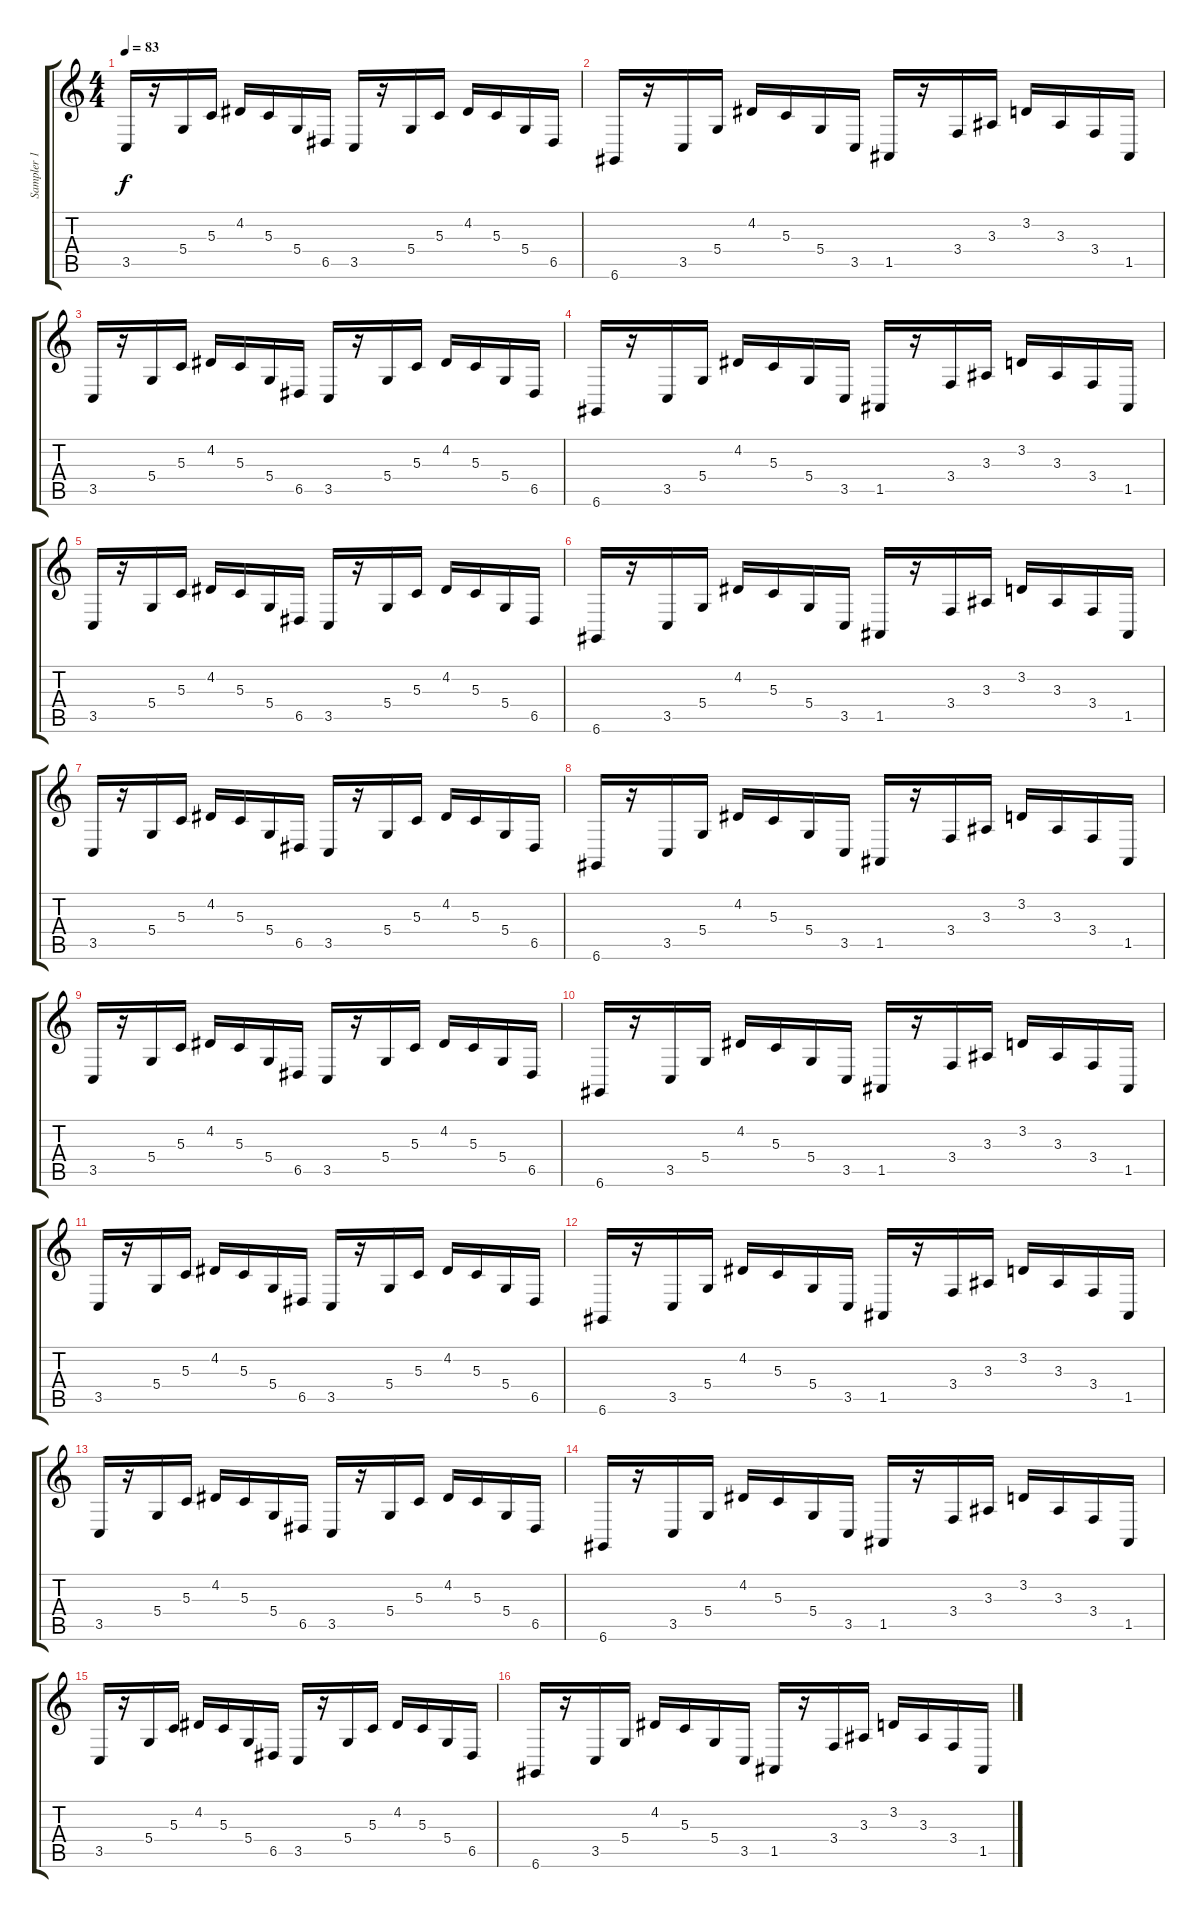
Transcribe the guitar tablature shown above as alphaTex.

\track ("Sampler 1" "Sampler 1") {instrument stringensemble1}
\staff {score tabs}
\tuning (E4 B3 G3 D3 A2 D2) {hide}
\ts (4 4)
\tempo 83
\clef g2
\ks c
3.5.16{dy f} r.16 5.4.16 5.3.16 4.2.16 5.3.16 5.4.16 6.5.16 3.5.16 r.16 5.4.16 5.3.16 4.2.16 5.3.16 5.4.16 6.5.16 |
6.6.16 r.16 3.5.16 5.4.16 4.2.16 5.3.16 5.4.16 3.5.16 1.5.16 r.16 3.4.16 3.3.16 3.2.16 3.3.16 3.4.16 1.5.16 |
3.5.16 r.16 5.4.16 5.3.16 4.2.16 5.3.16 5.4.16 6.5.16 3.5.16 r.16 5.4.16 5.3.16 4.2.16 5.3.16 5.4.16 6.5.16 |
6.6.16 r.16 3.5.16 5.4.16 4.2.16 5.3.16 5.4.16 3.5.16 1.5.16 r.16 3.4.16 3.3.16 3.2.16 3.3.16 3.4.16 1.5.16 |
3.5.16 r.16 5.4.16 5.3.16 4.2.16 5.3.16 5.4.16 6.5.16 3.5.16 r.16 5.4.16 5.3.16 4.2.16 5.3.16 5.4.16 6.5.16 |
6.6.16 r.16 3.5.16 5.4.16 4.2.16 5.3.16 5.4.16 3.5.16 1.5.16 r.16 3.4.16 3.3.16 3.2.16 3.3.16 3.4.16 1.5.16 |
3.5.16 r.16 5.4.16 5.3.16 4.2.16 5.3.16 5.4.16 6.5.16 3.5.16 r.16 5.4.16 5.3.16 4.2.16 5.3.16 5.4.16 6.5.16 |
6.6.16 r.16 3.5.16 5.4.16 4.2.16 5.3.16 5.4.16 3.5.16 1.5.16 r.16 3.4.16 3.3.16 3.2.16 3.3.16 3.4.16 1.5.16 |
3.5.16 r.16 5.4.16 5.3.16 4.2.16 5.3.16 5.4.16 6.5.16 3.5.16 r.16 5.4.16 5.3.16 4.2.16 5.3.16 5.4.16 6.5.16 |
6.6.16 r.16 3.5.16 5.4.16 4.2.16 5.3.16 5.4.16 3.5.16 1.5.16 r.16 3.4.16 3.3.16 3.2.16 3.3.16 3.4.16 1.5.16 |
3.5.16 r.16 5.4.16 5.3.16 4.2.16 5.3.16 5.4.16 6.5.16 3.5.16 r.16 5.4.16 5.3.16 4.2.16 5.3.16 5.4.16 6.5.16 |
6.6.16 r.16 3.5.16 5.4.16 4.2.16 5.3.16 5.4.16 3.5.16 1.5.16 r.16 3.4.16 3.3.16 3.2.16 3.3.16 3.4.16 1.5.16 |
3.5.16 r.16 5.4.16 5.3.16 4.2.16 5.3.16 5.4.16 6.5.16 3.5.16 r.16 5.4.16 5.3.16 4.2.16 5.3.16 5.4.16 6.5.16 |
6.6.16 r.16 3.5.16 5.4.16 4.2.16 5.3.16 5.4.16 3.5.16 1.5.16 r.16 3.4.16 3.3.16 3.2.16 3.3.16 3.4.16 1.5.16 |
3.5.16 r.16 5.4.16 5.3.16 4.2.16 5.3.16 5.4.16 6.5.16 3.5.16 r.16 5.4.16 5.3.16 4.2.16 5.3.16 5.4.16 6.5.16 |
6.6.16 r.16 3.5.16 5.4.16 4.2.16 5.3.16 5.4.16 3.5.16 1.5.16 r.16 3.4.16 3.3.16 3.2.16 3.3.16 3.4.16 1.5.16
